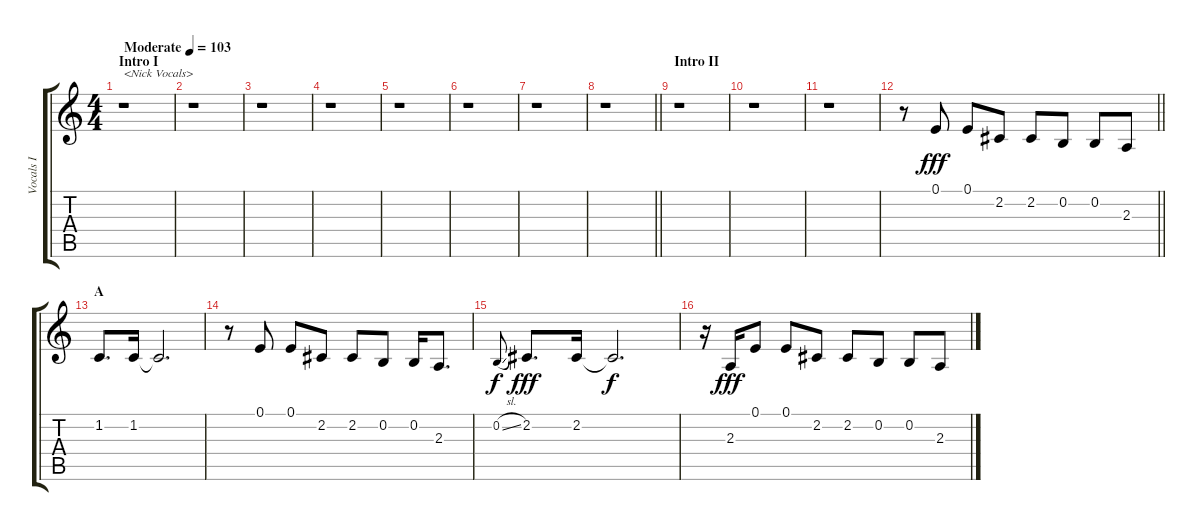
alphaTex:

\track ("Vocals I" "Vocals I") {instrument voiceoohs}
\staff {score tabs}
\tuning (E4 B3 G3 D3 A2 E2) {hide}
\ts (4 4)
\section ("" "Intro I")
\tempo (103 "Moderate")
\clef g2
\ks c
r.1{txt "<Nick Vocals>" dy fff instrument voiceoohs} |
r.1 |
r.1 |
r.1 |
r.1 |
r.1 |
r.1 |
\barLineRight lightlight
r.1 |
\section ("" "Intro II")
r.1 |
r.1 |
r.1 |
\barLineRight lightlight
r.8 0.1.8 0.1.8 2.2.8 2.2.8 0.2.8 0.2.8 2.3.8 |
\section ("" "A")
1.2.8{d} 1.2.16 1.2{t}.2{d} |
r.8 0.1.8 0.1.8 2.2.8 2.2.8 0.2.8 0.2.16 2.3.8{d} |
0.2{sl}.8{gr onbeat dy f} 2.2.8{d dy fff} 2.2.16 2.2{t}.2{d dy f} |
r.16 2.3.16{dy fff} 0.1.8 0.1.8 2.2.8 2.2.8 0.2.8 0.2.8 2.3.8
